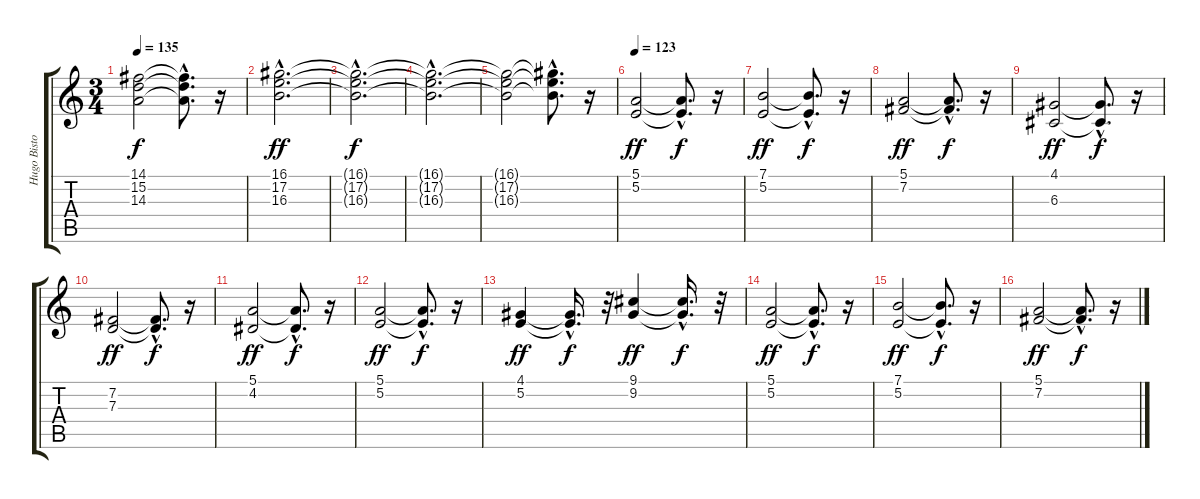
\track ("Hugo Bistolfi" "Hugo Bisto") {instrument stringensemble1}
\staff {score tabs}
\tuning (E4 B3 G3 D3 A2 E2) {hide}
\ts (3 4)
\tempo 135
\clef g2
\ks c
(14.1{t} 15.2{t} 14.3{t}).2{dy f} (14.1{hac t} 15.2{hac t} 14.3{hac t}).8{d} r.16 |
(16.1{hac} 17.2{hac} 16.3{hac}).2{d dy ff} |
(16.1{hac t} 17.2{hac t} 16.3{hac t}).2{d dy f} |
(16.1{hac t} 17.2{hac t} 16.3{hac t}).2{d} |
(16.1{t} 17.2{t} 16.3{t}).2 (16.1{hac t} 17.2{hac t} 16.3{hac t}).8{d} r.16 |
\tempo 123
(5.1 5.2).2{dy ff} (5.1{hac t} 5.2{hac t}).8{d dy f} r.16 |
(7.1 5.2).2{dy ff} (7.1{hac t} 5.2{hac t}).8{d dy f} r.16 |
(5.1 7.2).2{dy ff} (5.1{hac t} 7.2{hac t}).8{d dy f} r.16 |
(4.1 6.3).2{dy ff} (4.1{hac t} 6.3{hac t}).8{d dy f} r.16 |
(7.2 7.3).2{dy ff} (7.2{hac t} 7.3{hac t}).8{d dy f} r.16 |
(5.1 4.2).2{dy ff} (5.1{hac t} 4.2{hac t}).8{d dy f} r.16 |
(5.1 5.2).2{dy ff} (5.1{hac t} 5.2{hac t}).8{d dy f} r.16 |
(4.1 5.2).4{dy ff} (4.1{hac t} 5.2{hac t}).16{d dy f} r.32 (9.1 9.2).4{dy ff} (9.1{hac t} 9.2{hac t}).16{d dy f} r.32 |
(5.1 5.2).2{dy ff} (5.1{hac t} 5.2{hac t}).8{d dy f} r.16 |
(7.1 5.2).2{dy ff} (7.1{hac t} 5.2{hac t}).8{d dy f} r.16 |
(5.1 7.2).2{dy ff} (5.1{hac t} 7.2{hac t}).8{d dy f} r.16
